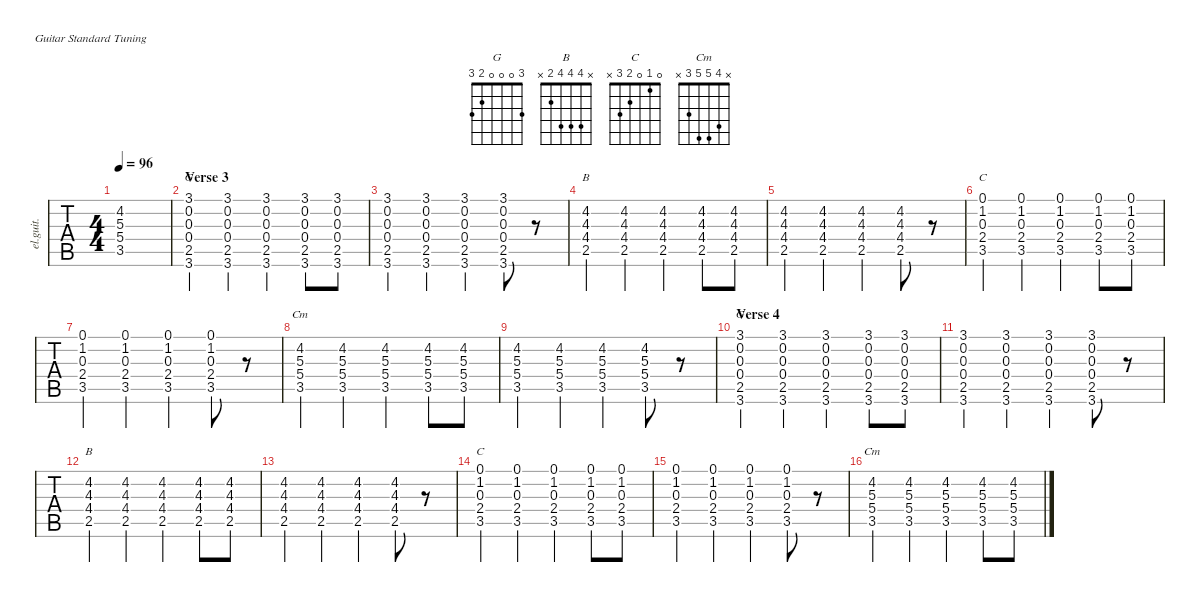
\defaultSystemsLayout 4
\hideDynamics
\bracketExtendMode nobrackets
\track ("Guitar L1" "el.guit.") {instrument electricguitarclean}
\staff {tabs}
\tuning (E4 B3 G3 D3 A2 E2)
\chord ("G" 3 0 0 0 2 3) {showfingering false}
\chord ("B" x 4 4 4 2 x) {showfingering false}
\chord ("C" 0 1 0 2 3 x) {showfingering false}
\chord ("Cm" x 4 5 5 3 x) {showfingering false}
\ts (4 4)
\tempo 96
\clef g2
\ks g
(3.5{acc forcenatural} 5.4{acc forcenatural} 5.3{acc forcenatural} 4.2{acc b}).1{dy mf} |
\section ("" "Verse 3")
(3.6{acc forcenatural} 2.5{acc forcenatural} 0.4{acc forcenatural} 0.3{acc forcenatural} 0.2{acc forcenatural} 3.1{acc forcenatural}).4{ch "G"} (3.6{acc forcenatural} 2.5{acc forcenatural} 0.4{acc forcenatural} 0.3{acc forcenatural} 0.2{acc forcenatural} 3.1{acc forcenatural}).4 (3.6{acc forcenatural} 2.5{acc forcenatural} 0.4{acc forcenatural} 0.3{acc forcenatural} 0.2{acc forcenatural} 3.1{acc forcenatural}).4 (3.6{acc forcenatural} 2.5{acc forcenatural} 0.4{acc forcenatural} 0.3{acc forcenatural} 0.2{acc forcenatural} 3.1{acc forcenatural}).8 (3.6{acc forcenatural} 2.5{acc forcenatural} 0.4{acc forcenatural} 0.3{acc forcenatural} 0.2{acc forcenatural} 3.1{acc forcenatural}).8 |
(3.6{acc forcenatural} 2.5{acc forcenatural} 0.4{acc forcenatural} 0.3{acc forcenatural} 0.2{acc forcenatural} 3.1{acc forcenatural}).4 (3.6{acc forcenatural} 2.5{acc forcenatural} 0.4{acc forcenatural} 0.3{acc forcenatural} 0.2{acc forcenatural} 3.1{acc forcenatural}).4 (3.6{acc forcenatural} 2.5{acc forcenatural} 0.4{acc forcenatural} 0.3{acc forcenatural} 0.2{acc forcenatural} 3.1{acc forcenatural}).4 (3.6{acc forcenatural} 2.5{acc forcenatural} 0.4{acc forcenatural} 0.3{acc forcenatural} 0.2{acc forcenatural} 3.1{acc forcenatural}).8 r.8 |
(2.5{acc forcenatural} 4.4{acc #} 4.3{acc forcenatural} 4.2{acc #}).4{ch "B"} (2.5{acc forcenatural} 4.4{acc #} 4.3{acc forcenatural} 4.2{acc #}).4 (2.5{acc forcenatural} 4.4{acc #} 4.3{acc forcenatural} 4.2{acc #}).4 (2.5{acc forcenatural} 4.4{acc #} 4.3{acc forcenatural} 4.2{acc #}).8 (2.5{acc forcenatural} 4.4{acc #} 4.3{acc forcenatural} 4.2{acc #}).8 |
(2.5{acc forcenatural} 4.4{acc #} 4.3{acc forcenatural} 4.2{acc #}).4 (2.5{acc forcenatural} 4.4{acc #} 4.3{acc forcenatural} 4.2{acc #}).4 (2.5{acc forcenatural} 4.4{acc #} 4.3{acc forcenatural} 4.2{acc #}).4 (2.5{acc forcenatural} 4.4{acc #} 4.3{acc forcenatural} 4.2{acc #}).8 r.8 |
(3.5{acc forcenatural} 2.4{acc forcenatural} 0.3{acc forcenatural} 1.2{acc forcenatural} 0.1{acc forcenatural}).4{ch "C"} (3.5{acc forcenatural} 2.4{acc forcenatural} 0.3{acc forcenatural} 1.2{acc forcenatural} 0.1{acc forcenatural}).4 (3.5{acc forcenatural} 2.4{acc forcenatural} 0.3{acc forcenatural} 1.2{acc forcenatural} 0.1{acc forcenatural}).4 (3.5{acc forcenatural} 2.4{acc forcenatural} 0.3{acc forcenatural} 1.2{acc forcenatural} 0.1{acc forcenatural}).8 (3.5{acc forcenatural} 2.4{acc forcenatural} 0.3{acc forcenatural} 1.2{acc forcenatural} 0.1{acc forcenatural}).8 |
(3.5{acc forcenatural} 2.4{acc forcenatural} 0.3{acc forcenatural} 1.2{acc forcenatural} 0.1{acc forcenatural}).4 (3.5{acc forcenatural} 2.4{acc forcenatural} 0.3{acc forcenatural} 1.2{acc forcenatural} 0.1{acc forcenatural}).4 (3.5{acc forcenatural} 2.4{acc forcenatural} 0.3{acc forcenatural} 1.2{acc forcenatural} 0.1{acc forcenatural}).4 (3.5{acc forcenatural} 2.4{acc forcenatural} 0.3{acc forcenatural} 1.2{acc forcenatural} 0.1{acc forcenatural}).8 r.8 |
(3.5{acc forcenatural} 5.4{acc forcenatural} 5.3{acc forcenatural} 4.2{acc b}).4{ch "Cm"} (3.5{acc forcenatural} 5.4{acc forcenatural} 5.3{acc forcenatural} 4.2{acc b}).4 (3.5{acc forcenatural} 5.4{acc forcenatural} 5.3{acc forcenatural} 4.2{acc b}).4 (3.5{acc forcenatural} 5.4{acc forcenatural} 5.3{acc forcenatural} 4.2{acc b}).8 (3.5{acc forcenatural} 5.4{acc forcenatural} 5.3{acc forcenatural} 4.2{acc b}).8 |
(3.5{acc forcenatural} 5.4{acc forcenatural} 5.3{acc forcenatural} 4.2{acc b}).4 (3.5{acc forcenatural} 5.4{acc forcenatural} 5.3{acc forcenatural} 4.2{acc b}).4 (3.5{acc forcenatural} 5.4{acc forcenatural} 5.3{acc forcenatural} 4.2{acc b}).4 (3.5{acc forcenatural} 5.4{acc forcenatural} 5.3{acc forcenatural} 4.2{acc b}).8 r.8 |
\section ("" "Verse 4")
(3.6{acc forcenatural} 2.5{acc forcenatural} 0.4{acc forcenatural} 0.3{acc forcenatural} 0.2{acc forcenatural} 3.1{acc forcenatural}).4{ch "G"} (3.6{acc forcenatural} 2.5{acc forcenatural} 0.4{acc forcenatural} 0.3{acc forcenatural} 0.2{acc forcenatural} 3.1{acc forcenatural}).4 (3.6{acc forcenatural} 2.5{acc forcenatural} 0.4{acc forcenatural} 0.3{acc forcenatural} 0.2{acc forcenatural} 3.1{acc forcenatural}).4 (3.6{acc forcenatural} 2.5{acc forcenatural} 0.4{acc forcenatural} 0.3{acc forcenatural} 0.2{acc forcenatural} 3.1{acc forcenatural}).8 (3.6{acc forcenatural} 2.5{acc forcenatural} 0.4{acc forcenatural} 0.3{acc forcenatural} 0.2{acc forcenatural} 3.1{acc forcenatural}).8 |
(3.6{acc forcenatural} 2.5{acc forcenatural} 0.4{acc forcenatural} 0.3{acc forcenatural} 0.2{acc forcenatural} 3.1{acc forcenatural}).4 (3.6{acc forcenatural} 2.5{acc forcenatural} 0.4{acc forcenatural} 0.3{acc forcenatural} 0.2{acc forcenatural} 3.1{acc forcenatural}).4 (3.6{acc forcenatural} 2.5{acc forcenatural} 0.4{acc forcenatural} 0.3{acc forcenatural} 0.2{acc forcenatural} 3.1{acc forcenatural}).4 (3.6{acc forcenatural} 2.5{acc forcenatural} 0.4{acc forcenatural} 0.3{acc forcenatural} 0.2{acc forcenatural} 3.1{acc forcenatural}).8 r.8 |
(2.5{acc forcenatural} 4.4{acc #} 4.3{acc forcenatural} 4.2{acc #}).4{ch "B"} (2.5{acc forcenatural} 4.4{acc #} 4.3{acc forcenatural} 4.2{acc #}).4 (2.5{acc forcenatural} 4.4{acc #} 4.3{acc forcenatural} 4.2{acc #}).4 (2.5{acc forcenatural} 4.4{acc #} 4.3{acc forcenatural} 4.2{acc #}).8 (2.5{acc forcenatural} 4.4{acc #} 4.3{acc forcenatural} 4.2{acc #}).8 |
(2.5{acc forcenatural} 4.4{acc #} 4.3{acc forcenatural} 4.2{acc #}).4 (2.5{acc forcenatural} 4.4{acc #} 4.3{acc forcenatural} 4.2{acc #}).4 (2.5{acc forcenatural} 4.4{acc #} 4.3{acc forcenatural} 4.2{acc #}).4 (2.5{acc forcenatural} 4.4{acc #} 4.3{acc forcenatural} 4.2{acc #}).8 r.8 |
(3.5{acc forcenatural} 2.4{acc forcenatural} 0.3{acc forcenatural} 1.2{acc forcenatural} 0.1{acc forcenatural}).4{ch "C"} (3.5{acc forcenatural} 2.4{acc forcenatural} 0.3{acc forcenatural} 1.2{acc forcenatural} 0.1{acc forcenatural}).4 (3.5{acc forcenatural} 2.4{acc forcenatural} 0.3{acc forcenatural} 1.2{acc forcenatural} 0.1{acc forcenatural}).4 (3.5{acc forcenatural} 2.4{acc forcenatural} 0.3{acc forcenatural} 1.2{acc forcenatural} 0.1{acc forcenatural}).8 (3.5{acc forcenatural} 2.4{acc forcenatural} 0.3{acc forcenatural} 1.2{acc forcenatural} 0.1{acc forcenatural}).8 |
(3.5{acc forcenatural} 2.4{acc forcenatural} 0.3{acc forcenatural} 1.2{acc forcenatural} 0.1{acc forcenatural}).4 (3.5{acc forcenatural} 2.4{acc forcenatural} 0.3{acc forcenatural} 1.2{acc forcenatural} 0.1{acc forcenatural}).4 (3.5{acc forcenatural} 2.4{acc forcenatural} 0.3{acc forcenatural} 1.2{acc forcenatural} 0.1{acc forcenatural}).4 (3.5{acc forcenatural} 2.4{acc forcenatural} 0.3{acc forcenatural} 1.2{acc forcenatural} 0.1{acc forcenatural}).8 r.8 |
(3.5{acc forcenatural} 5.4{acc forcenatural} 5.3{acc forcenatural} 4.2{acc b}).4{ch "Cm"} (3.5{acc forcenatural} 5.4{acc forcenatural} 5.3{acc forcenatural} 4.2{acc b}).4 (3.5{acc forcenatural} 5.4{acc forcenatural} 5.3{acc forcenatural} 4.2{acc b}).4 (3.5{acc forcenatural} 5.4{acc forcenatural} 5.3{acc forcenatural} 4.2{acc b}).8 (3.5{acc forcenatural} 5.4{acc forcenatural} 5.3{acc forcenatural} 4.2{acc b}).8
